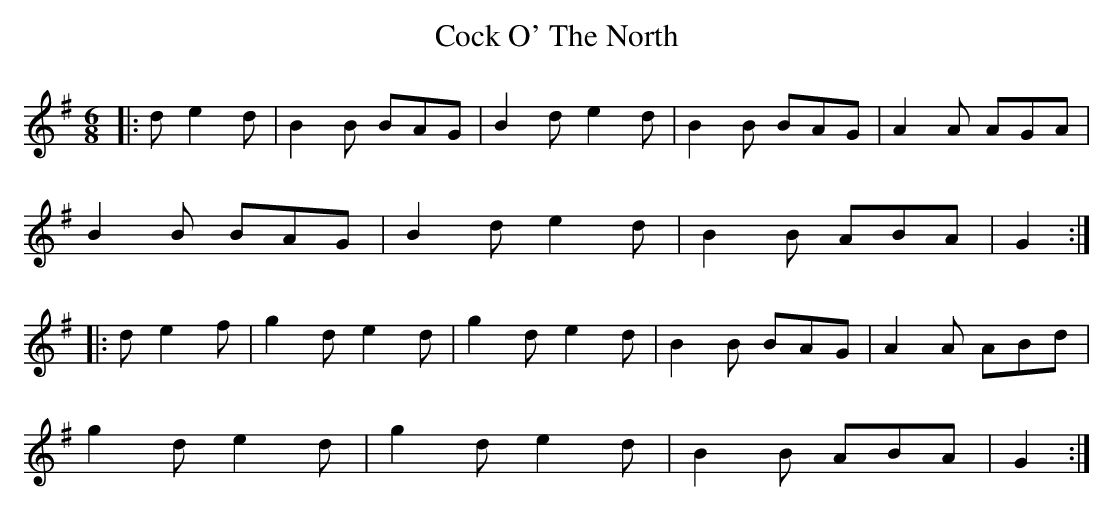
X:1
T: Cock O' The North
M: 6/8
L: 1/8
K: G Major
|: d e2 d |\
B2 B BAG | B2 d e2 d | B2 B BAG | A2 A AGA |
B2 B BAG | B2 d e2 d | B2 B ABA | G2 :|
|: d e2 f |\
g2 d e2 d | g2 d e2 d | B2 B BAG | A2 A ABd |
g2 d e2 d | g2 d e2 d | B2 B ABA | G2 :|
